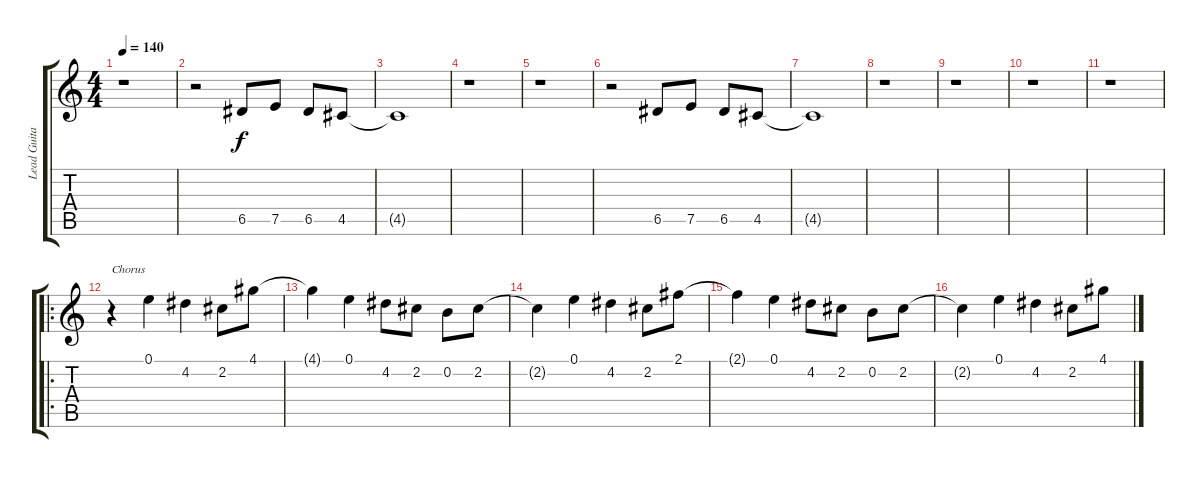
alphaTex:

\track ("Lead Guitar" "Lead Guita") {instrument electricguitarclean}
\staff {score tabs}
\tuning (E4 B3 G3 D3 A2 E2) {hide}
\ts (4 4)
\tempo 140
\clef g2
\ks c
r.1{dy f} |
r.2 6.5.8 7.5.8 6.5.8 4.5.8 |
4.5{t}.1 |
r.1 |
r.1 |
r.2 6.5.8 7.5.8 6.5.8 4.5.8 |
4.5{t}.1 |
r.1 |
r.1 |
r.1 |
r.1 |
\ro
r.4{txt "Chorus"} 0.1.4 4.2.4 2.2.8 4.1.8 |
4.1{t}.4 0.1.4 4.2.8 2.2.8 0.2.8 2.2.8 |
2.2{t}.4 0.1.4 4.2.4 2.2.8 2.1.8 |
2.1{t}.4 0.1.4 4.2.8 2.2.8 0.2.8 2.2.8 |
2.2{t}.4 0.1.4 4.2.4 2.2.8 4.1.8
